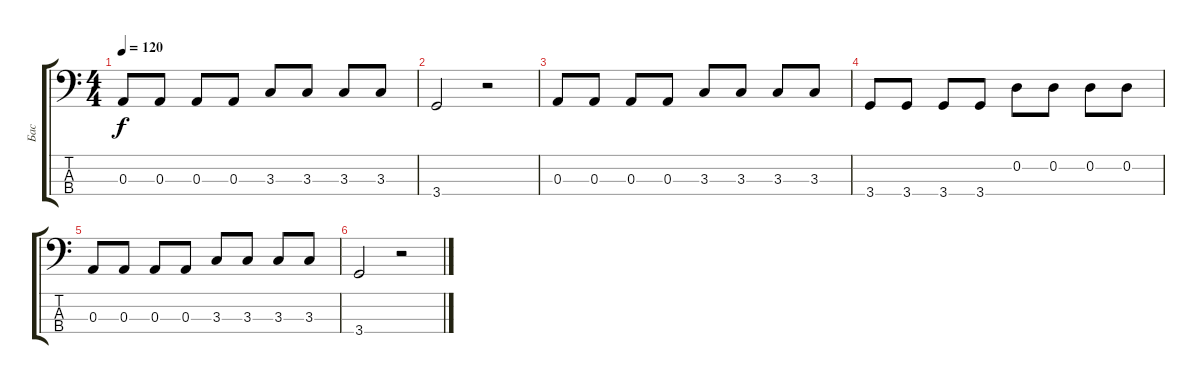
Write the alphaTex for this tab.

\track ("Бас" "Бас") {instrument electricbassfinger}
\staff {score tabs}
\tuning (G2 D2 A1 E1) {hide}
\ts (4 4)
\tempo 120
\clef f4
\ks c
0.3.8{dy f} 0.3.8 0.3.8 0.3.8 3.3.8 3.3.8 3.3.8 3.3.8 |
3.4.2 r.2 |
0.3.8 0.3.8 0.3.8 0.3.8 3.3.8 3.3.8 3.3.8 3.3.8 |
3.4.8 3.4.8 3.4.8 3.4.8 0.2.8 0.2.8 0.2.8 0.2.8 |
0.3.8 0.3.8 0.3.8 0.3.8 3.3.8 3.3.8 3.3.8 3.3.8 |
3.4.2 r.2
